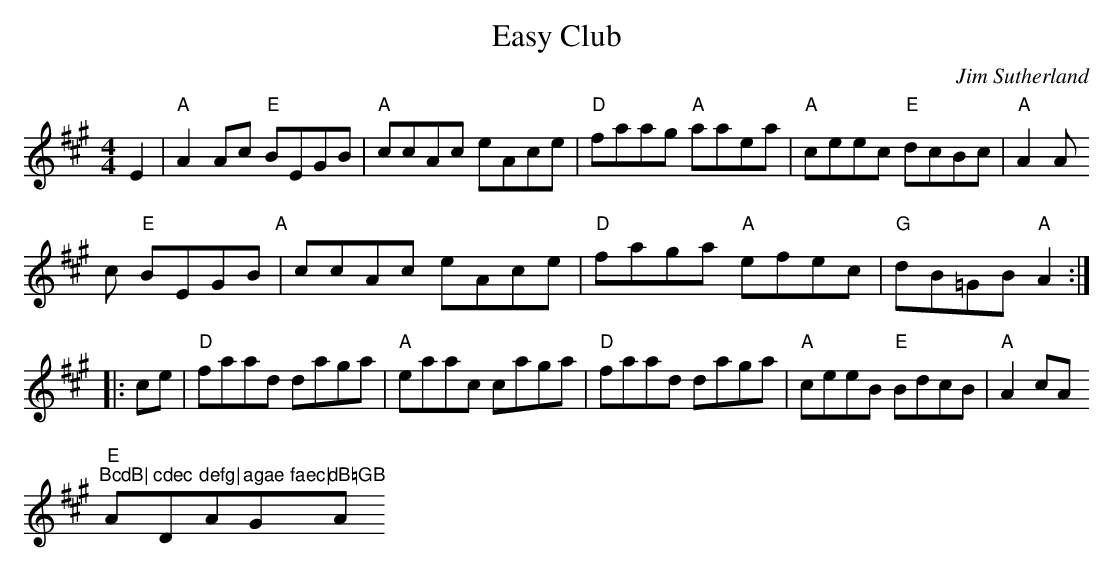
X:1
T:Easy Club
M:4/4
L:1/8
C:Jim Sutherland
K:A
E2|"A"A2 Ac "E"BEGB|"A"ccAc eAce|"D"faag "A"aaea|"A"ceec "E"dcBc|"A"A2 A
c "E"BEGB"A"|ccAc eAce|"D"faga "A"efec|"G"dB=GB "A"A2:|
|:ce|"D" faad daga|"A"eaac caga|"D"faad daga|"A"ceeB "E"BdcB|"A"A2 cA "E
"BcdB|"A"cdec "D"defg|"A"agae faec|"G"dB=GB "A"A2:||
